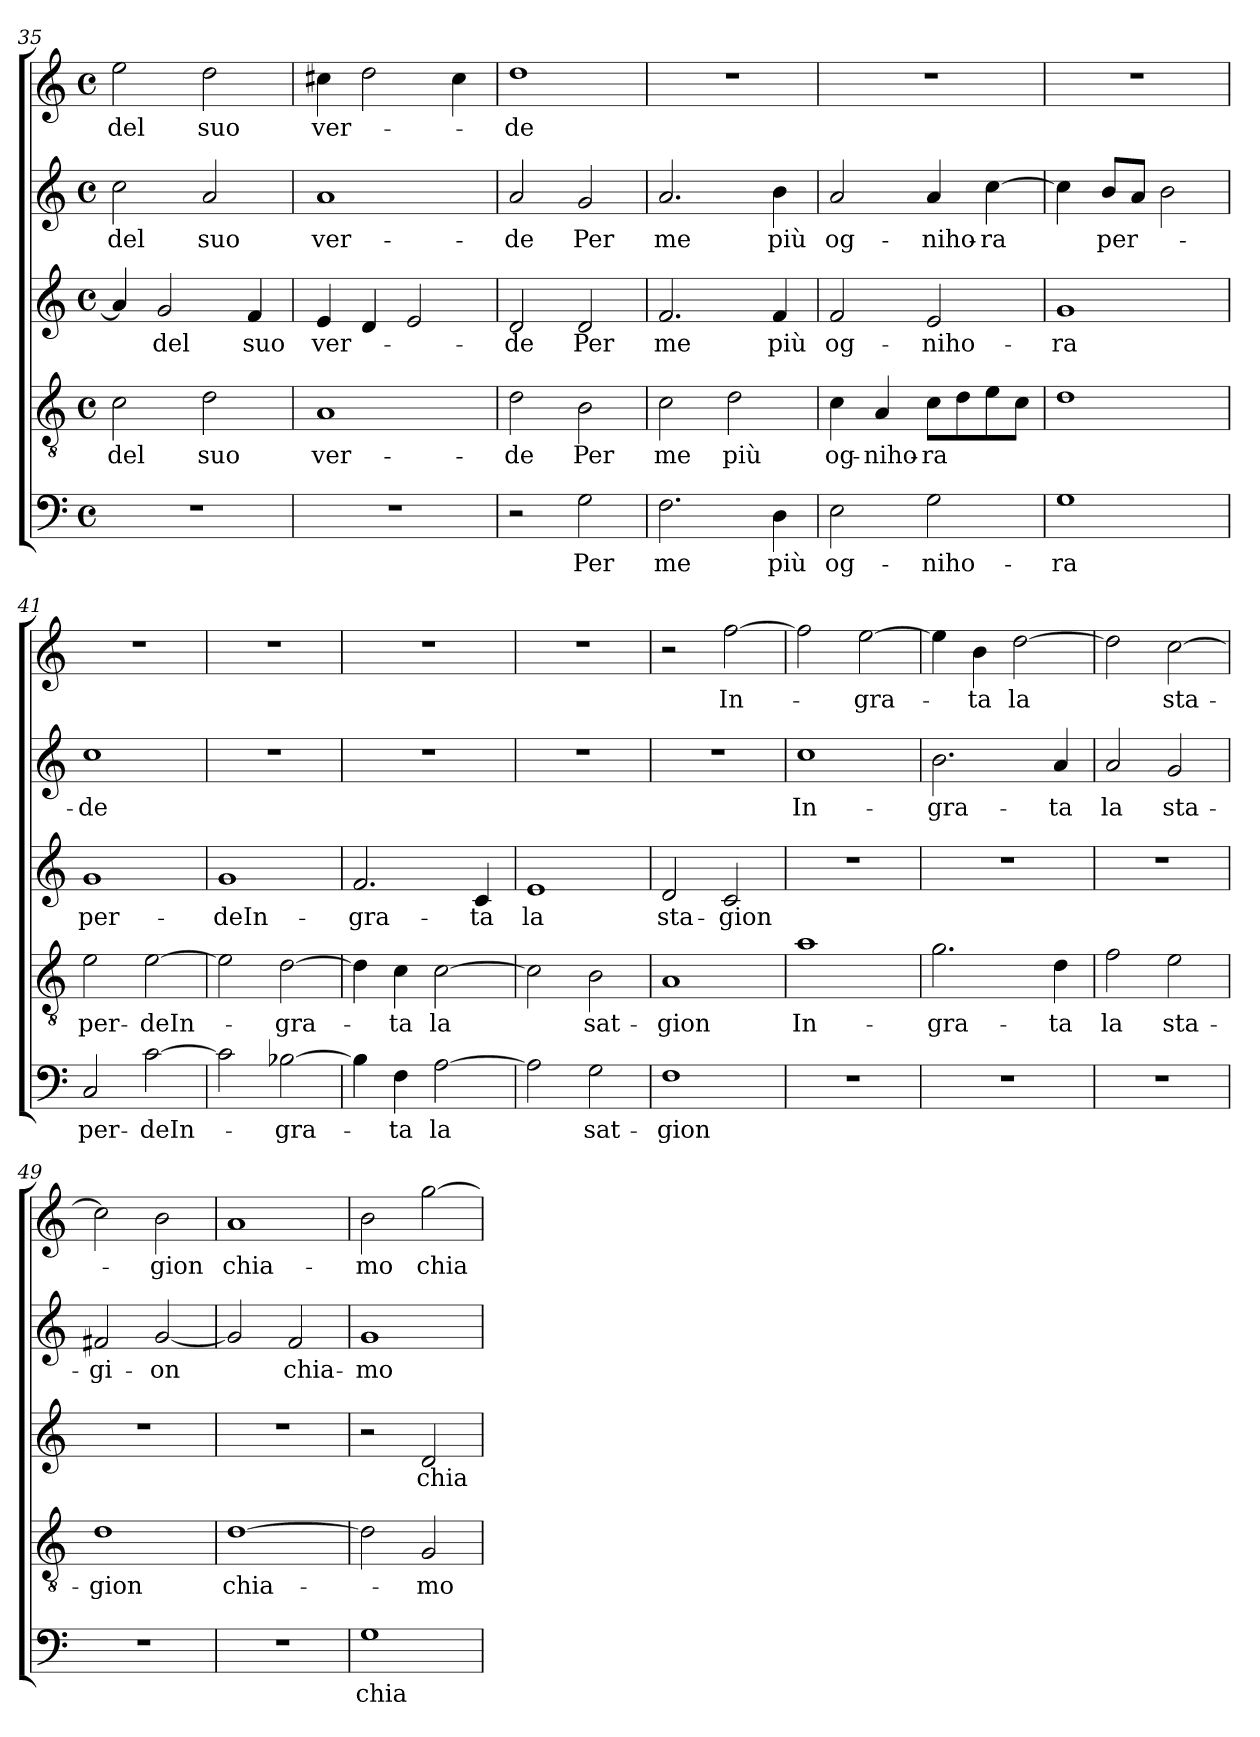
**kern	**text	**kern	**text	**kern	**text	**kern	**text	**kern	**text
*part5	*part5	*part4	*part4	*part3	*part3	*part2	*part2	*part1	*part1
*staff5	*staff5	*staff4	*staff4	*staff3	*staff3	*staff2	*staff2	*staff1	*staff1
*clefF4	*	*clefGv2	*	*clefG2	*	*clefG2	*	*clefG2	*
*k[]	*	*k[]	*	*k[]	*	*k[]	*	*k[]	*
*C:	*	*C:	*	*C:	*	*C:	*	*C:	*
*M4/4	*	*M4/4	*	*M4/4	*	*M4/4	*	*M4/4	*
*met(c)	*	*met(c)	*	*met(c)	*	*met(c)	*	*met(c)	*
=35	=35	=35	=35	=35	=35	=35	=35	=35	=35
1r	.	2c\	del	4a/]	.	2cc\	del	2ee\	del
.	.	.	.	2g/	del	.	.	.	.
.	.	2d\	suo	.	.	2a/	suo	2dd\	suo
.	.	.	.	4f/	suo	.	.	.	.
!!LO:LB:g=z
=36	=36	=36	=36	=36	=36	=36	=36	=36	=36
1r	.	1A	ver-	4e/	ver-	1a	ver-	4cc#X\	ver-
.	.	.	.	4d/	.	.	.	2dd\	.
.	.	.	.	2e/	.	.	.	.	.
.	.	.	.	.	.	.	.	4cc#\	.
=37	=37	=37	=37	=37	=37	=37	=37	=37	=37
2r	.	2d\	-de	2d/	-de	2a/	-de	1dd	-de
2G\	Per	2B\	Per	2d/	Per	2g/	Per	.	.
=38	=38	=38	=38	=38	=38	=38	=38	=38	=38
2.F\	me	2c\	me	2.f/	me	2.a/	me	1r	.
.	.	2d\	più	.	.	.	.	.	.
4D\	più	.	.	4f/	più	4b\	più	.	.
=39	=39	=39	=39	=39	=39	=39	=39	=39	=39
2E\	og-	4c\	og-	2f/	og-	2a/	og-	1r	.
.	.	4A/	-niho-	.	.	.	.	.	.
2G\	-niho-	8c\L	-ra	2e/	-niho-	4a/	-niho-	.	.
.	.	8d\	.	.	.	.	.	.	.
.	.	8e\	.	.	.	[4cc\	-ra	.	.
.	.	8c\J	.	.	.	.	.	.	.
=40	=40	=40	=40	=40	=40	=40	=40	=40	=40
1G	-ra	1d	.	1g	-ra	4cc\]	.	1r	.
.	.	.	.	.	.	8b/L	per-	.	.
.	.	.	.	.	.	8a/J	.	.	.
.	.	.	.	.	.	2b\	.	.	.
!!LO:LB:g=z
=41	=41	=41	=41	=41	=41	=41	=41	=41	=41
2C/	per-	2e\	per-	1g	per-	1cc	-de	1r	.
[2c\	-deIn-	[2e\	-deIn-	.	.	.	.	.	.
=42	=42	=42	=42	=42	=42	=42	=42	=42	=42
2c\]	.	2e\]	.	1g	-deIn-	1r	.	1r	.
[2B-X\	-gra-	[2d\	-gra-	.	.	.	.	.	.
=43	=43	=43	=43	=43	=43	=43	=43	=43	=43
4B-\]	.	4d\]	.	2.f/	-gra-	1r	.	1r	.
4F\	-ta	4c\	-ta	.	.	.	.	.	.
[2A\	la	[2c\	la	.	.	.	.	.	.
.	.	.	.	4c/	-ta	.	.	.	.
=44	=44	=44	=44	=44	=44	=44	=44	=44	=44
2A\]	.	2c\]	.	1e	la	1r	.	1r	.
2G\	sat-	2B\	sat-	.	.	.	.	.	.
=45	=45	=45	=45	=45	=45	=45	=45	=45	=45
1F	-gion	1A	-gion	2d/	sta-	1r	.	2r	.
.	.	.	.	2c/	-gion	.	.	[2ff\	In-
!!LO:PB:g=z
=46	=46	=46	=46	=46	=46	=46	=46	=46	=46
1r	.	1a	In-	1r	.	1cc	In-	2ff\]	.
.	.	.	.	.	.	.	.	[2ee\	-gra-
=47	=47	=47	=47	=47	=47	=47	=47	=47	=47
1r	.	2.g\	-gra-	1r	.	2.b\	-gra-	4ee\]	.
.	.	.	.	.	.	.	.	4b\	-ta
.	.	.	.	.	.	.	.	[2dd\	la
.	.	4d\	-ta	.	.	4a/	-ta	.	.
=48	=48	=48	=48	=48	=48	=48	=48	=48	=48
1r	.	2f\	la	1r	.	2a/	la	2dd\]	.
.	.	2e\	sta-	.	.	2g/	sta-	[2cc\	sta-
=49	=49	=49	=49	=49	=49	=49	=49	=49	=49
1r	.	1d	-gion	1r	.	2f#X/	-gi-	2cc\]	.
.	.	.	.	.	.	[2g/	-on	2b\	-gion
=50	=50	=50	=50	=50	=50	=50	=50	=50	=50
1r	.	[1d	chia-	1r	.	2g/]	.	1a	chia-
.	.	.	.	.	.	2f/	chia-	.	.
=51	=51	=51	=51	=51	=51	=51	=51	=51	=51
1G	chia-	2d\]	.	2r	.	1g	-mo	2b\	-mo
.	.	2G/	-mo	2d/	chia-	.	.	[2gg\	chia-
=	=	=	=	=	=	=	=	=	=
*-	*-	*-	*-	*-	*-	*-	*-	*-	*-
